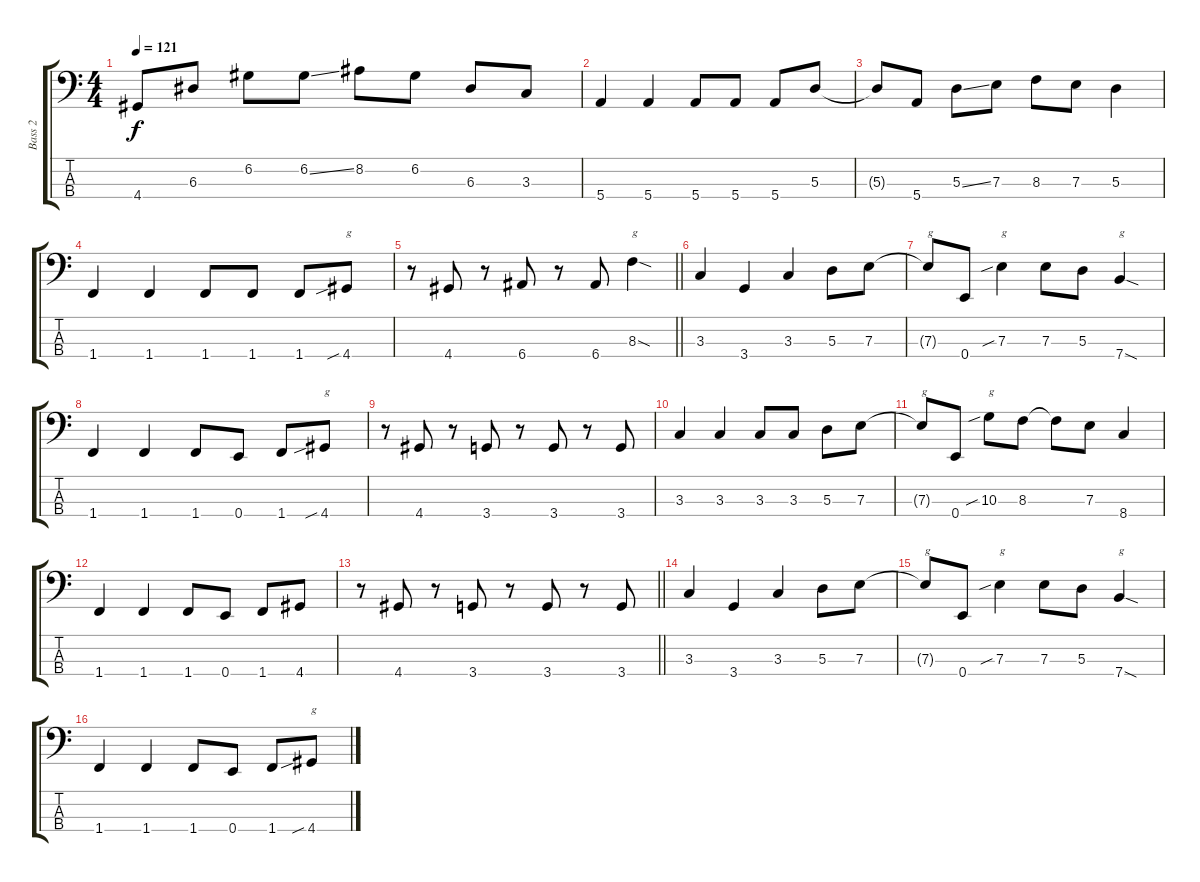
\track ("Bass 2" "Bass 2") {instrument electricbasspick}
\staff {score tabs}
\tuning (G2 D2 A1 E1) {hide}
\ts (4 4)
\tempo 121
\clef f4
\ks c
4.4.8{dy f} 6.3.8 6.2.8 6.2{ss}.8 8.2.8 6.2.8 6.3.8 3.3.8 |
5.4.4 5.4.4 5.4.8 5.4.8 5.4.8 5.3.8 |
5.3{t}.8 5.4.8 5.3{ss}.8 7.3.8 8.3.8 7.3.8 5.3.4 |
1.4.4 1.4.4 1.4.8 1.4.8 1.4.8 4.4{sib}.8{txt "g"} |
\barLineRight lightlight
r.8 4.4.8 r.8 6.4.8 r.8 6.4.8 8.3{sod}.4{txt "g"} |
3.3.4 3.4.4 3.3.4 5.3.8 7.3.8 |
7.3{t}.8{txt "g"} 0.4.8 7.3{sib}.4{txt "g"} 7.3.8 5.3.8 7.4{sod}.4{txt "g"} |
1.4.4 1.4.4 1.4.8 0.4.8 1.4.8 4.4{sib}.8{txt "g"} |
r.8 4.4.8 r.8 3.4.8 r.8 3.4.8 r.8 3.4.8 |
3.3.4 3.3.4 3.3.8 3.3.8 5.3.8 7.3.8 |
7.3{t}.8{txt "g"} 0.4.8 10.3{sib}.8{txt "g"} 8.3.8 8.3{t}.8 7.3.8 8.4.4 |
1.4.4 1.4.4 1.4.8 0.4.8 1.4.8 4.4.8 |
\barLineRight lightlight
r.8 4.4.8 r.8 3.4.8 r.8 3.4.8 r.8 3.4.8 |
3.3.4 3.4.4 3.3.4 5.3.8 7.3.8 |
7.3{t}.8{txt "g"} 0.4.8 7.3{sib}.4{txt "g"} 7.3.8 5.3.8 7.4{sod}.4{txt "g"} |
1.4.4 1.4.4 1.4.8 0.4.8 1.4.8 4.4{sib}.8{txt "g"}
